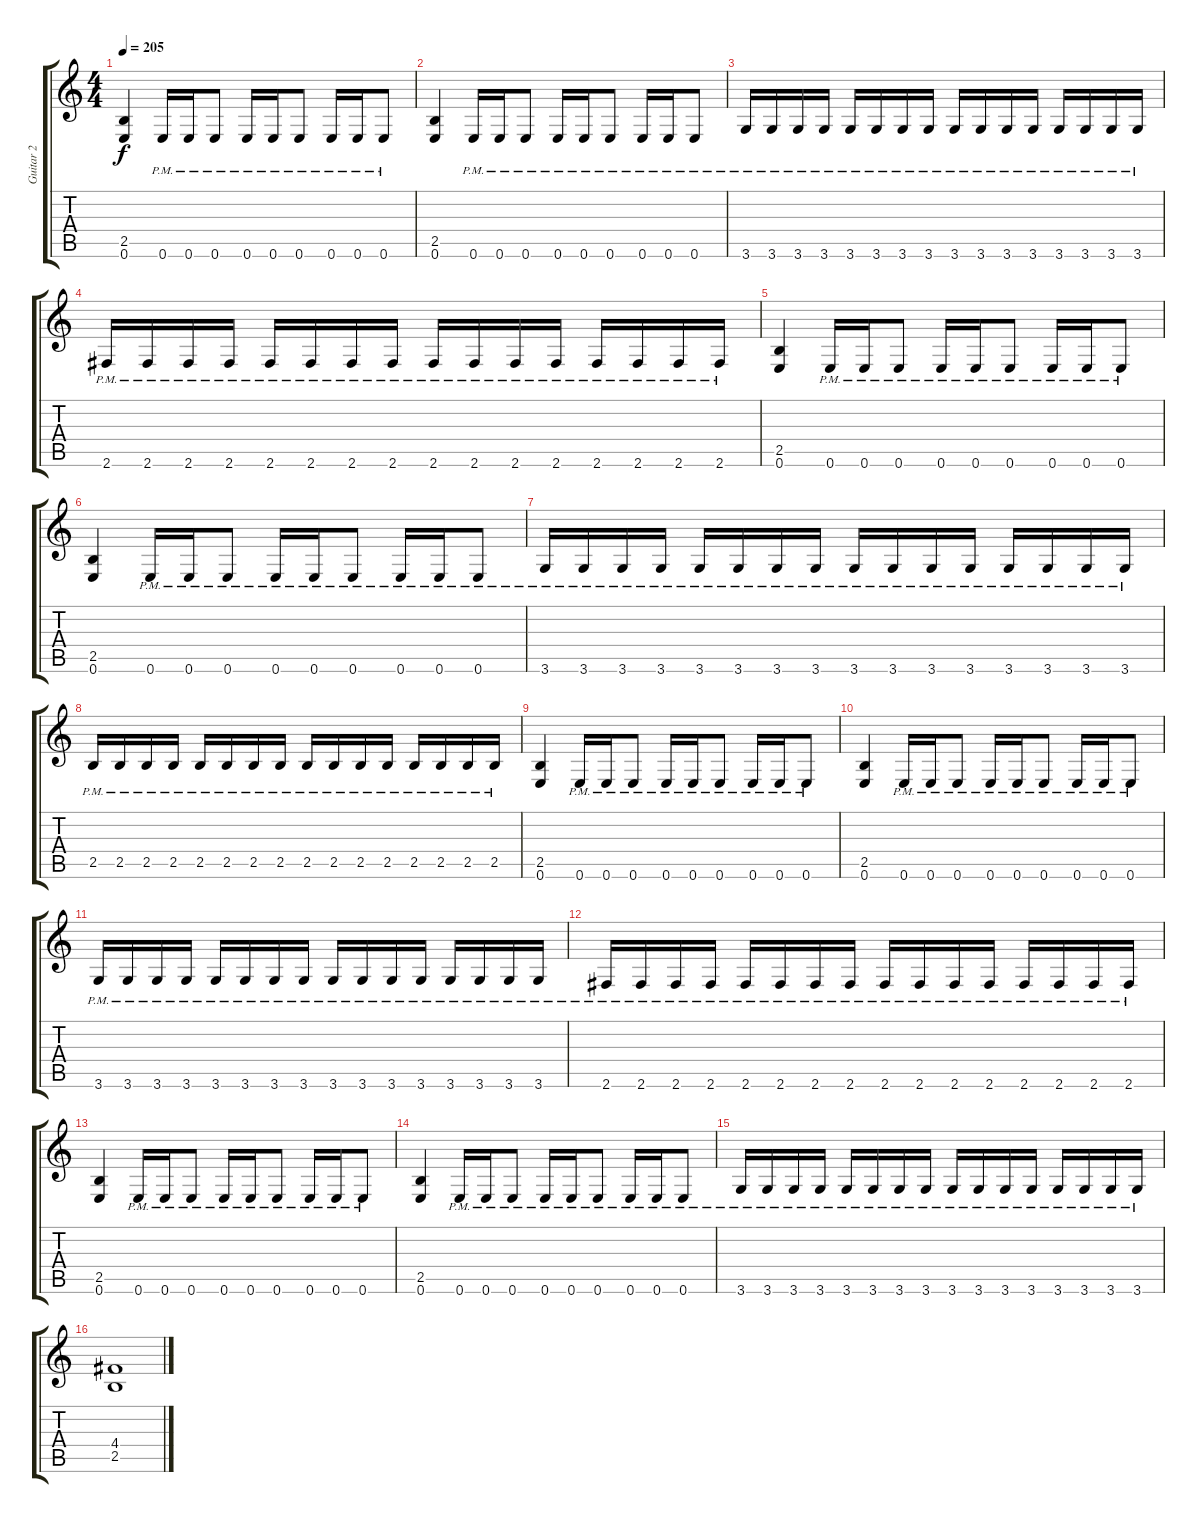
\track ("Guitar 2" "Guitar 2") {instrument distortionguitar}
\staff {score tabs}
\tuning (E4 B3 G3 D3 A2 E2) {hide}
\ts (4 4)
\tempo 205
\clef g2
\ks c
(2.5 0.6).4{dy f} 0.6{pm}.16 0.6{pm}.16 0.6{pm}.8 0.6{pm}.16 0.6{pm}.16 0.6{pm}.8 0.6{pm}.16 0.6{pm}.16 0.6{pm}.8 |
(2.5 0.6).4 0.6{pm}.16 0.6{pm}.16 0.6{pm}.8 0.6{pm}.16 0.6{pm}.16 0.6{pm}.8 0.6{pm}.16 0.6{pm}.16 0.6{pm}.8 |
3.6{pm}.16 3.6{pm}.16 3.6{pm}.16 3.6{pm}.16 3.6{pm}.16 3.6{pm}.16 3.6{pm}.16 3.6{pm}.16 3.6{pm}.16 3.6{pm}.16 3.6{pm}.16 3.6{pm}.16 3.6{pm}.16 3.6{pm}.16 3.6{pm}.16 3.6{pm}.16 |
2.6{pm}.16 2.6{pm}.16 2.6{pm}.16 2.6{pm}.16 2.6{pm}.16 2.6{pm}.16 2.6{pm}.16 2.6{pm}.16 2.6{pm}.16 2.6{pm}.16 2.6{pm}.16 2.6{pm}.16 2.6{pm}.16 2.6{pm}.16 2.6{pm}.16 2.6{pm}.16 |
(2.5 0.6).4 0.6{pm}.16 0.6{pm}.16 0.6{pm}.8 0.6{pm}.16 0.6{pm}.16 0.6{pm}.8 0.6{pm}.16 0.6{pm}.16 0.6{pm}.8 |
(2.5 0.6).4 0.6{pm}.16 0.6{pm}.16 0.6{pm}.8 0.6{pm}.16 0.6{pm}.16 0.6{pm}.8 0.6{pm}.16 0.6{pm}.16 0.6{pm}.8 |
3.6{pm}.16 3.6{pm}.16 3.6{pm}.16 3.6{pm}.16 3.6{pm}.16 3.6{pm}.16 3.6{pm}.16 3.6{pm}.16 3.6{pm}.16 3.6{pm}.16 3.6{pm}.16 3.6{pm}.16 3.6{pm}.16 3.6{pm}.16 3.6{pm}.16 3.6{pm}.16 |
2.5{pm}.16 2.5{pm}.16 2.5{pm}.16 2.5{pm}.16 2.5{pm}.16 2.5{pm}.16 2.5{pm}.16 2.5{pm}.16 2.5{pm}.16 2.5{pm}.16 2.5{pm}.16 2.5{pm}.16 2.5{pm}.16 2.5{pm}.16 2.5{pm}.16 2.5{pm}.16 |
(2.5 0.6).4 0.6{pm}.16 0.6{pm}.16 0.6{pm}.8 0.6{pm}.16 0.6{pm}.16 0.6{pm}.8 0.6{pm}.16 0.6{pm}.16 0.6{pm}.8 |
(2.5 0.6).4 0.6{pm}.16 0.6{pm}.16 0.6{pm}.8 0.6{pm}.16 0.6{pm}.16 0.6{pm}.8 0.6{pm}.16 0.6{pm}.16 0.6{pm}.8 |
3.6{pm}.16 3.6{pm}.16 3.6{pm}.16 3.6{pm}.16 3.6{pm}.16 3.6{pm}.16 3.6{pm}.16 3.6{pm}.16 3.6{pm}.16 3.6{pm}.16 3.6{pm}.16 3.6{pm}.16 3.6{pm}.16 3.6{pm}.16 3.6{pm}.16 3.6{pm}.16 |
2.6{pm}.16 2.6{pm}.16 2.6{pm}.16 2.6{pm}.16 2.6{pm}.16 2.6{pm}.16 2.6{pm}.16 2.6{pm}.16 2.6{pm}.16 2.6{pm}.16 2.6{pm}.16 2.6{pm}.16 2.6{pm}.16 2.6{pm}.16 2.6{pm}.16 2.6{pm}.16 |
(2.5 0.6).4 0.6{pm}.16 0.6{pm}.16 0.6{pm}.8 0.6{pm}.16 0.6{pm}.16 0.6{pm}.8 0.6{pm}.16 0.6{pm}.16 0.6{pm}.8 |
(2.5 0.6).4 0.6{pm}.16 0.6{pm}.16 0.6{pm}.8 0.6{pm}.16 0.6{pm}.16 0.6{pm}.8 0.6{pm}.16 0.6{pm}.16 0.6{pm}.8 |
3.6{pm}.16 3.6{pm}.16 3.6{pm}.16 3.6{pm}.16 3.6{pm}.16 3.6{pm}.16 3.6{pm}.16 3.6{pm}.16 3.6{pm}.16 3.6{pm}.16 3.6{pm}.16 3.6{pm}.16 3.6{pm}.16 3.6{pm}.16 3.6{pm}.16 3.6{pm}.16 |
(4.4 2.5).1
